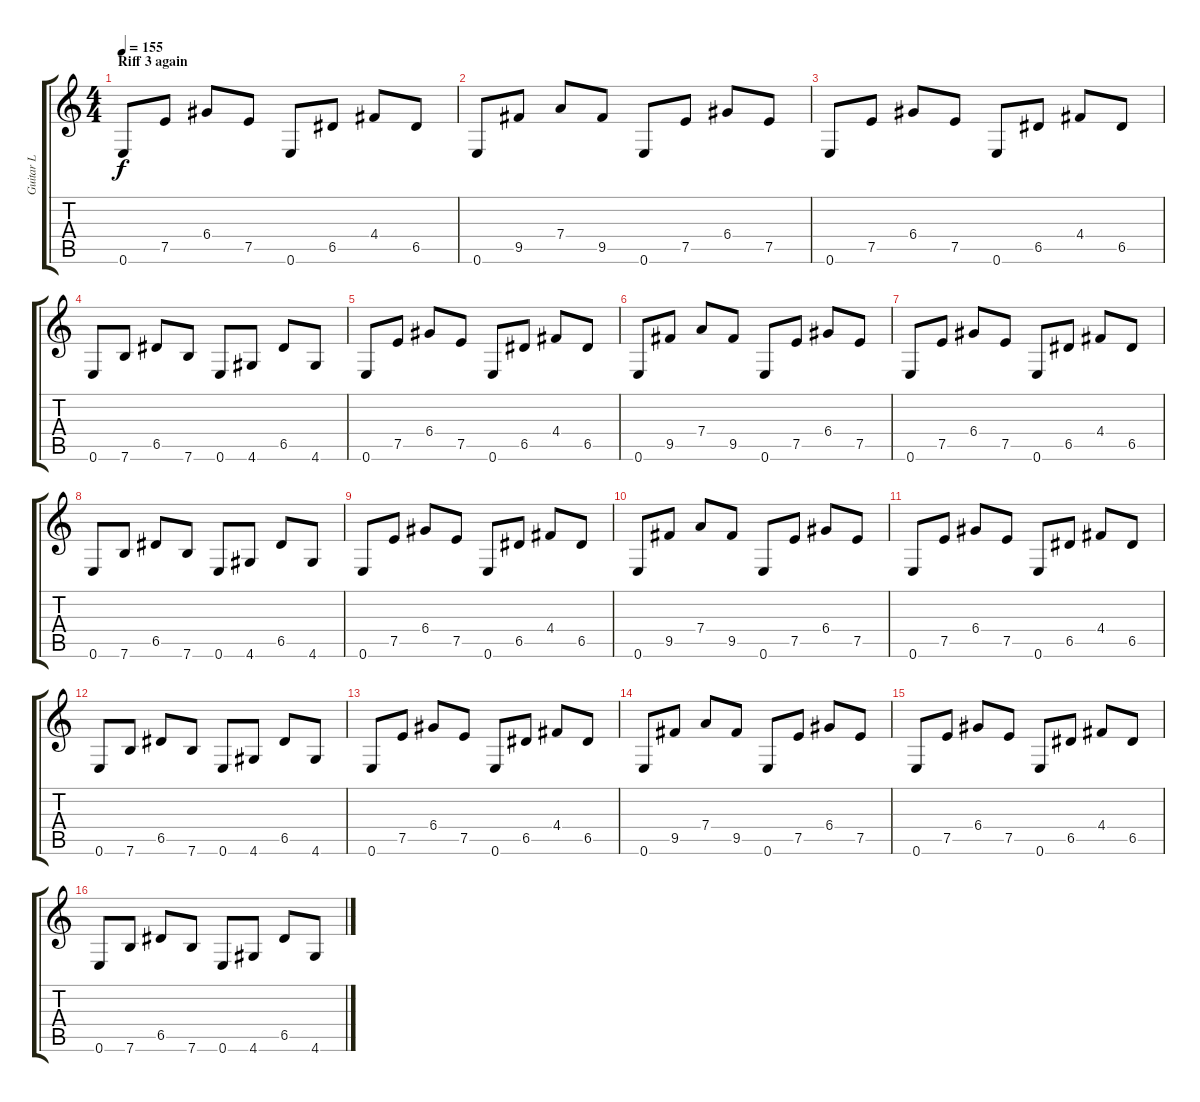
\track ("Guitar L" "Guitar L") {instrument distortionguitar}
\staff {score tabs}
\tuning (E4 B3 G3 D3 A2 E2) {hide}
\ts (4 4)
\section ("" "Riff 3 again")
\tempo 155
\clef g2
\ks c
0.6.8{dy f} 7.5.8 6.4.8 7.5.8 0.6.8 6.5.8 4.4.8 6.5.8 |
0.6.8 9.5.8 7.4.8 9.5.8 0.6.8 7.5.8 6.4.8 7.5.8 |
0.6.8 7.5.8 6.4.8 7.5.8 0.6.8 6.5.8 4.4.8 6.5.8 |
0.6.8 7.6.8 6.5.8 7.6.8 0.6.8 4.6.8 6.5.8 4.6.8 |
0.6.8 7.5.8 6.4.8 7.5.8 0.6.8 6.5.8 4.4.8 6.5.8 |
0.6.8 9.5.8 7.4.8 9.5.8 0.6.8 7.5.8 6.4.8 7.5.8 |
0.6.8 7.5.8 6.4.8 7.5.8 0.6.8 6.5.8 4.4.8 6.5.8 |
0.6.8 7.6.8 6.5.8 7.6.8 0.6.8 4.6.8 6.5.8 4.6.8 |
0.6.8 7.5.8 6.4.8 7.5.8 0.6.8 6.5.8 4.4.8 6.5.8 |
0.6.8 9.5.8 7.4.8 9.5.8 0.6.8 7.5.8 6.4.8 7.5.8 |
0.6.8 7.5.8 6.4.8 7.5.8 0.6.8 6.5.8 4.4.8 6.5.8 |
0.6.8 7.6.8 6.5.8 7.6.8 0.6.8 4.6.8 6.5.8 4.6.8 |
0.6.8 7.5.8 6.4.8 7.5.8 0.6.8 6.5.8 4.4.8 6.5.8 |
0.6.8 9.5.8 7.4.8 9.5.8 0.6.8 7.5.8 6.4.8 7.5.8 |
0.6.8 7.5.8 6.4.8 7.5.8 0.6.8 6.5.8 4.4.8 6.5.8 |
0.6.8 7.6.8 6.5.8 7.6.8 0.6.8 4.6.8 6.5.8 4.6.8
